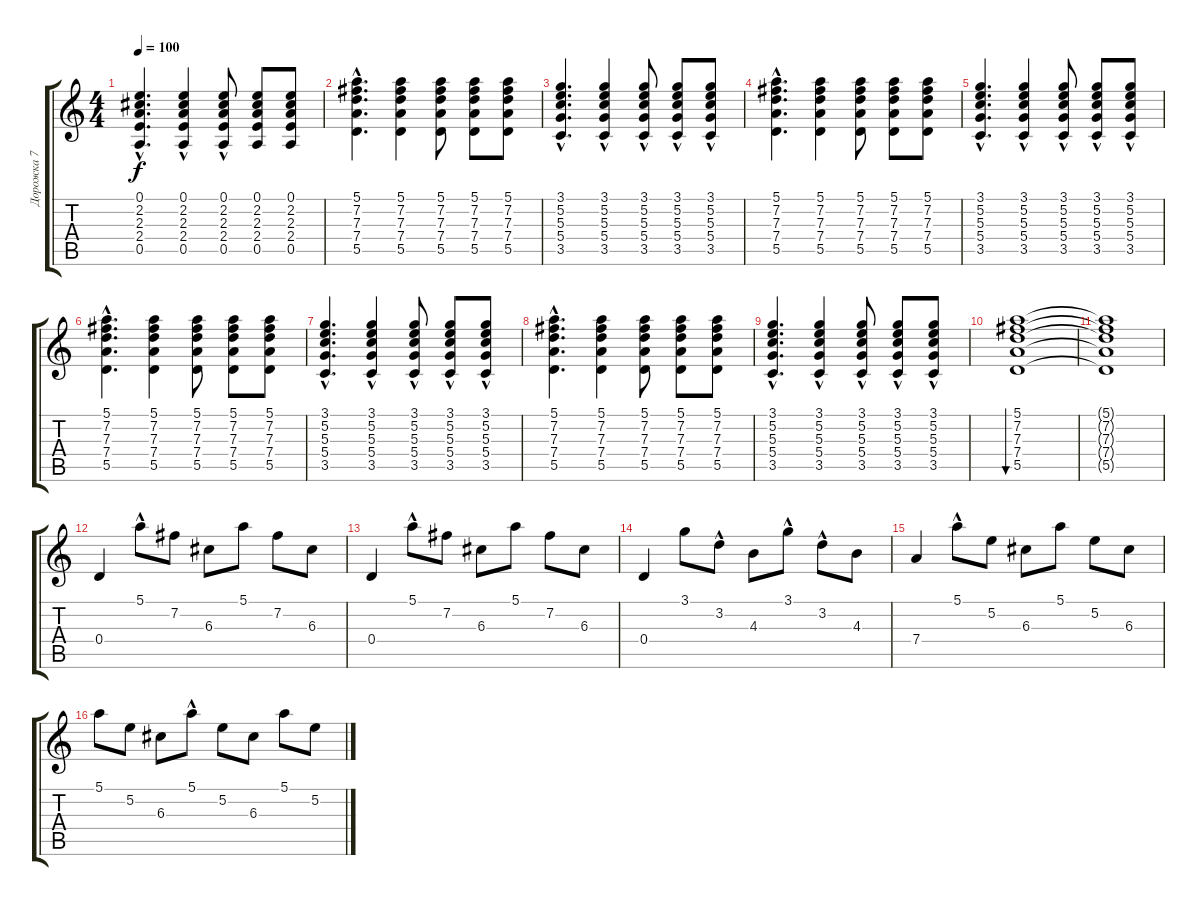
\track ("Дорожка 7" "Дорожка 7") {instrument acousticguitarsteel}
\staff {score tabs}
\tuning (E4 B3 G3 D3 A2 E2) {hide}
\ts (4 4)
\tempo 100
\clef g2
\ks c
(0.1{hac} 2.2{hac} 2.3{hac} 2.4{hac} 0.5{hac}).4{d dy f} (0.1 2.2{hac} 2.3 2.4 0.5).4 (0.1 2.2{hac} 2.3 2.4 0.5).8 (0.1 2.2 2.3 2.4 0.5).8 (0.1 2.2 2.3 2.4 0.5).8 |
(5.1{hac} 7.2{hac} 7.3{hac} 7.4{hac} 5.5{hac}).4{d} (5.1 7.2 7.3 7.4 5.5).4 (5.1 7.2 7.3 7.4 5.5).8 (5.1 7.2 7.3 7.4 5.5).8 (5.1 7.2 7.3 7.4 5.5).8 |
(3.1{hac} 5.2{hac} 5.3{hac} 5.4{hac} 3.5{hac}).4{d} (3.1 5.2 5.3{hac} 5.4 3.5).4 (3.1 5.2 5.3{hac} 5.4 3.5).8 (3.1 5.2 5.3{hac} 5.4 3.5).8 (3.1 5.2 5.3{hac} 5.4 3.5).8 |
(5.1{hac} 7.2{hac} 7.3{hac} 7.4{hac} 5.5{hac}).4{d} (5.1 7.2 7.3 7.4 5.5).4 (5.1 7.2 7.3 7.4 5.5).8 (5.1 7.2 7.3 7.4 5.5).8 (5.1 7.2 7.3 7.4 5.5).8 |
(3.1{hac} 5.2{hac} 5.3{hac} 5.4{hac} 3.5{hac}).4{d} (3.1 5.2 5.3{hac} 5.4 3.5).4 (3.1 5.2 5.3{hac} 5.4 3.5).8 (3.1 5.2 5.3{hac} 5.4 3.5).8 (3.1 5.2 5.3{hac} 5.4 3.5).8 |
(5.1{hac} 7.2{hac} 7.3{hac} 7.4{hac} 5.5{hac}).4{d} (5.1 7.2 7.3 7.4 5.5).4 (5.1 7.2 7.3 7.4 5.5).8 (5.1 7.2 7.3 7.4 5.5).8 (5.1 7.2 7.3 7.4 5.5).8 |
(3.1{hac} 5.2{hac} 5.3{hac} 5.4{hac} 3.5{hac}).4{d} (3.1 5.2 5.3{hac} 5.4 3.5).4 (3.1 5.2 5.3{hac} 5.4 3.5).8 (3.1 5.2 5.3{hac} 5.4 3.5).8 (3.1 5.2 5.3{hac} 5.4 3.5).8 |
(5.1{hac} 7.2{hac} 7.3{hac} 7.4{hac} 5.5{hac}).4{d} (5.1 7.2 7.3 7.4 5.5).4 (5.1 7.2 7.3 7.4 5.5).8 (5.1 7.2 7.3 7.4 5.5).8 (5.1 7.2 7.3 7.4 5.5).8 |
(3.1{hac} 5.2{hac} 5.3{hac} 5.4{hac} 3.5{hac}).4{d} (3.1 5.2 5.3{hac} 5.4 3.5).4 (3.1 5.2 5.3{hac} 5.4 3.5).8 (3.1 5.2 5.3{hac} 5.4 3.5).8 (3.1 5.2 5.3{hac} 5.4 3.5).8 |
(5.1 7.2 7.3 7.4 5.5).1{bu 240} |
(5.1{t} 7.2{t} 7.3{t} 7.4{t} 5.5{t}).1 |
0.4.4 5.1{hac}.8 7.2.8 6.3.8 5.1.8 7.2.8 6.3.8 |
0.4.4 5.1{hac}.8 7.2.8 6.3.8 5.1.8 7.2.8 6.3.8 |
0.4.4 3.1.8 3.2{hac}.8 4.3.8 3.1{hac}.8 3.2{hac}.8 4.3.8 |
7.4.4 5.1{hac}.8 5.2.8 6.3.8 5.1.8 5.2.8 6.3.8 |
5.1.8 5.2.8 6.3.8 5.1{hac}.8 5.2.8 6.3.8 5.1.8 5.2.8
